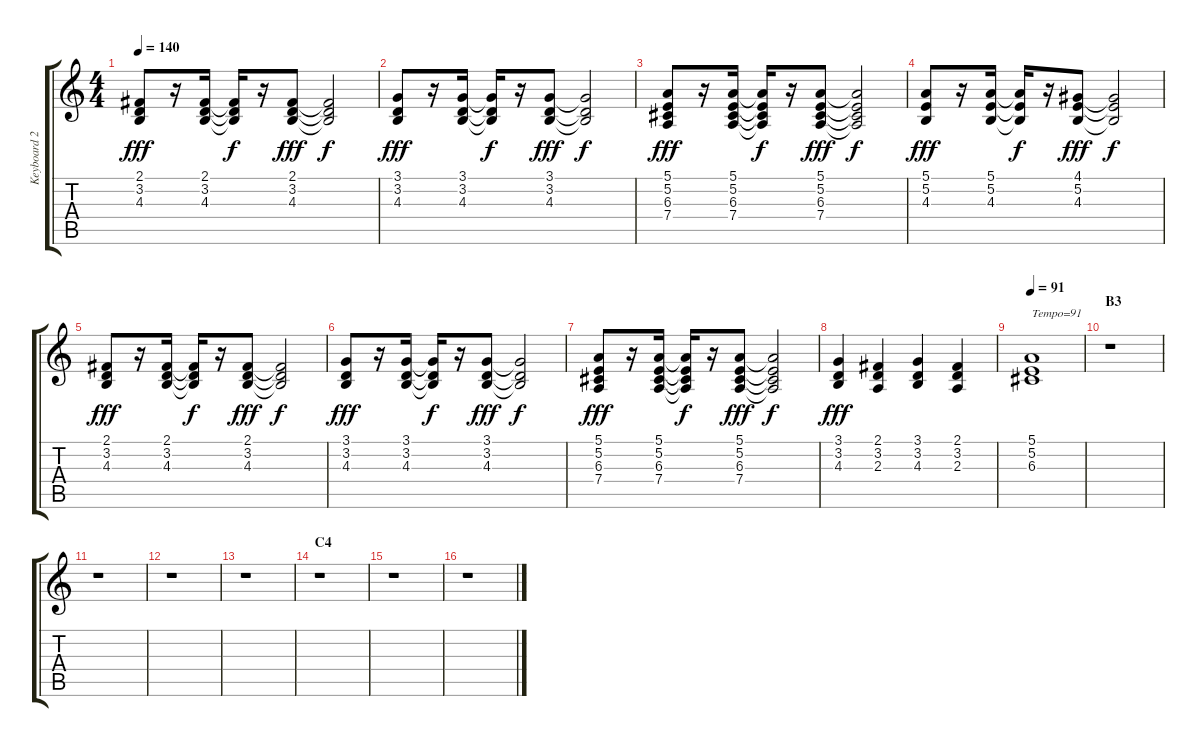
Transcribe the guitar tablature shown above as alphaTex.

\track ("Keyboard 2" "Keyboard 2") {instrument synthbrass1}
\staff {score tabs}
\tuning (E4 B3 G3 D3 A2 E2) {hide}
\ts (4 4)
\tempo 140
\clef g2
\ks c
(2.1 3.2 4.3).8{dy fff} r.16 (2.1 3.2 4.3).16 (2.1{t} 3.2{t} 4.3{t}).16{dy f} r.16 (2.1 3.2 4.3).8{dy fff} (2.1{t} 3.2{t} 4.3{t}).2{dy f} |
(3.1 3.2 4.3).8{dy fff} r.16 (3.1 3.2 4.3).16 (3.1{t} 3.2{t} 4.3{t}).16{dy f} r.16 (3.1 3.2 4.3).8{dy fff} (3.1{t} 3.2{t} 4.3{t}).2{dy f} |
(5.1 5.2 6.3 7.4).8{dy fff} r.16 (5.1 5.2 6.3 7.4).16 (5.1{t} 5.2{t} 6.3{t} 7.4{t}).16{dy f} r.16 (5.1 5.2 6.3 7.4).8{dy fff} (5.1{t} 5.2{t} 6.3{t} 7.4{t}).2{dy f} |
(5.1 5.2 4.3).8{dy fff} r.16 (5.1 5.2 4.3).16 (5.1{t} 5.2{t} 4.3{t}).16{dy f} r.16 (4.1 5.2 4.3).8{dy fff} (4.1{t} 5.2{t} 4.3{t}).2{dy f} |
(2.1 3.2 4.3).8{dy fff} r.16 (2.1 3.2 4.3).16 (2.1{t} 3.2{t} 4.3{t}).16{dy f} r.16 (2.1 3.2 4.3).8{dy fff} (2.1{t} 3.2{t} 4.3{t}).2{dy f} |
(3.1 3.2 4.3).8{dy fff} r.16 (3.1 3.2 4.3).16 (3.1{t} 3.2{t} 4.3{t}).16{dy f} r.16 (3.1 3.2 4.3).8{dy fff} (3.1{t} 3.2{t} 4.3{t}).2{dy f} |
(5.1 5.2 6.3 7.4).8{dy fff} r.16 (5.1 5.2 6.3 7.4).16 (5.1{t} 5.2{t} 6.3{t} 7.4{t}).16{dy f} r.16 (5.1 5.2 6.3 7.4).8{dy fff} (5.1{t} 5.2{t} 6.3{t} 7.4{t}).2{dy f} |
(3.1 3.2 4.3).4{dy fff} (2.1 3.2 2.3).4 (3.1 3.2 4.3).4 (2.1 3.2 2.3).4 |
\tempo 91
(5.1 5.2 6.3).1{txt "Tempo=91"} |
\section ("" "B3")
r.1 |
r.1 |
r.1 |
r.1 |
\section ("" "C4")
r.1 |
r.1 |
r.1
